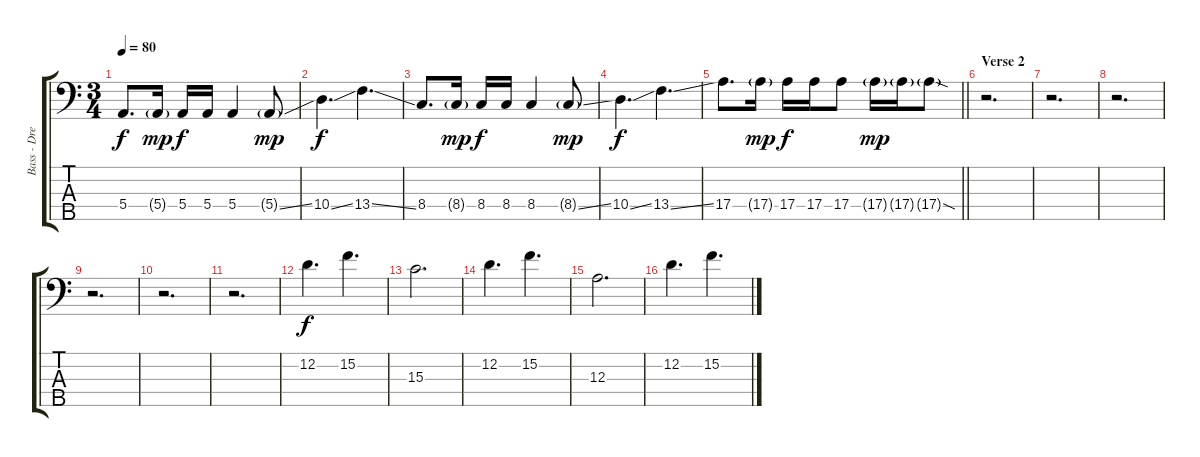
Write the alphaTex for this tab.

\track ("Bass - Drew Roulette" "Bass - Dre") {instrument electricbassfinger}
\staff {score tabs}
\tuning (G2 D2 A1 E1 B0) {hide}
\ts (3 4)
\tempo 80
\clef f4
\ks c
5.4.8{d dy f} 5.4{g}.16{dy mp} 5.4.16{dy f} 5.4.16 5.4.4 5.4{ss g}.8{dy mp} |
10.4{ss}.4{d dy f} 13.4{ss}.4{d} |
8.4.8{d} 8.4{g}.16{dy mp} 8.4.16{dy f} 8.4.16 8.4.4 8.4{ss g}.8{dy mp} |
10.4{ss}.4{d dy f} 13.4{ss}.4{d} |
\barLineRight lightlight
17.4.8{d} 17.4{g}.16{dy mp} 17.4.16{dy f} 17.4.16 17.4.8 17.4{g}.16{dy mp} 17.4{g}.16 17.4{sod g}.8 |
\section ("" "Verse 2")
r.2{d} |
r.2{d} |
r.2{d} |
r.2{d} |
r.2{d} |
r.2{d} |
12.2.4{d dy f} 15.2.4{d} |
15.3.2{d} |
12.2.4{d} 15.2.4{d} |
12.3.2{d} |
12.2.4{d} 15.2.4{d}
